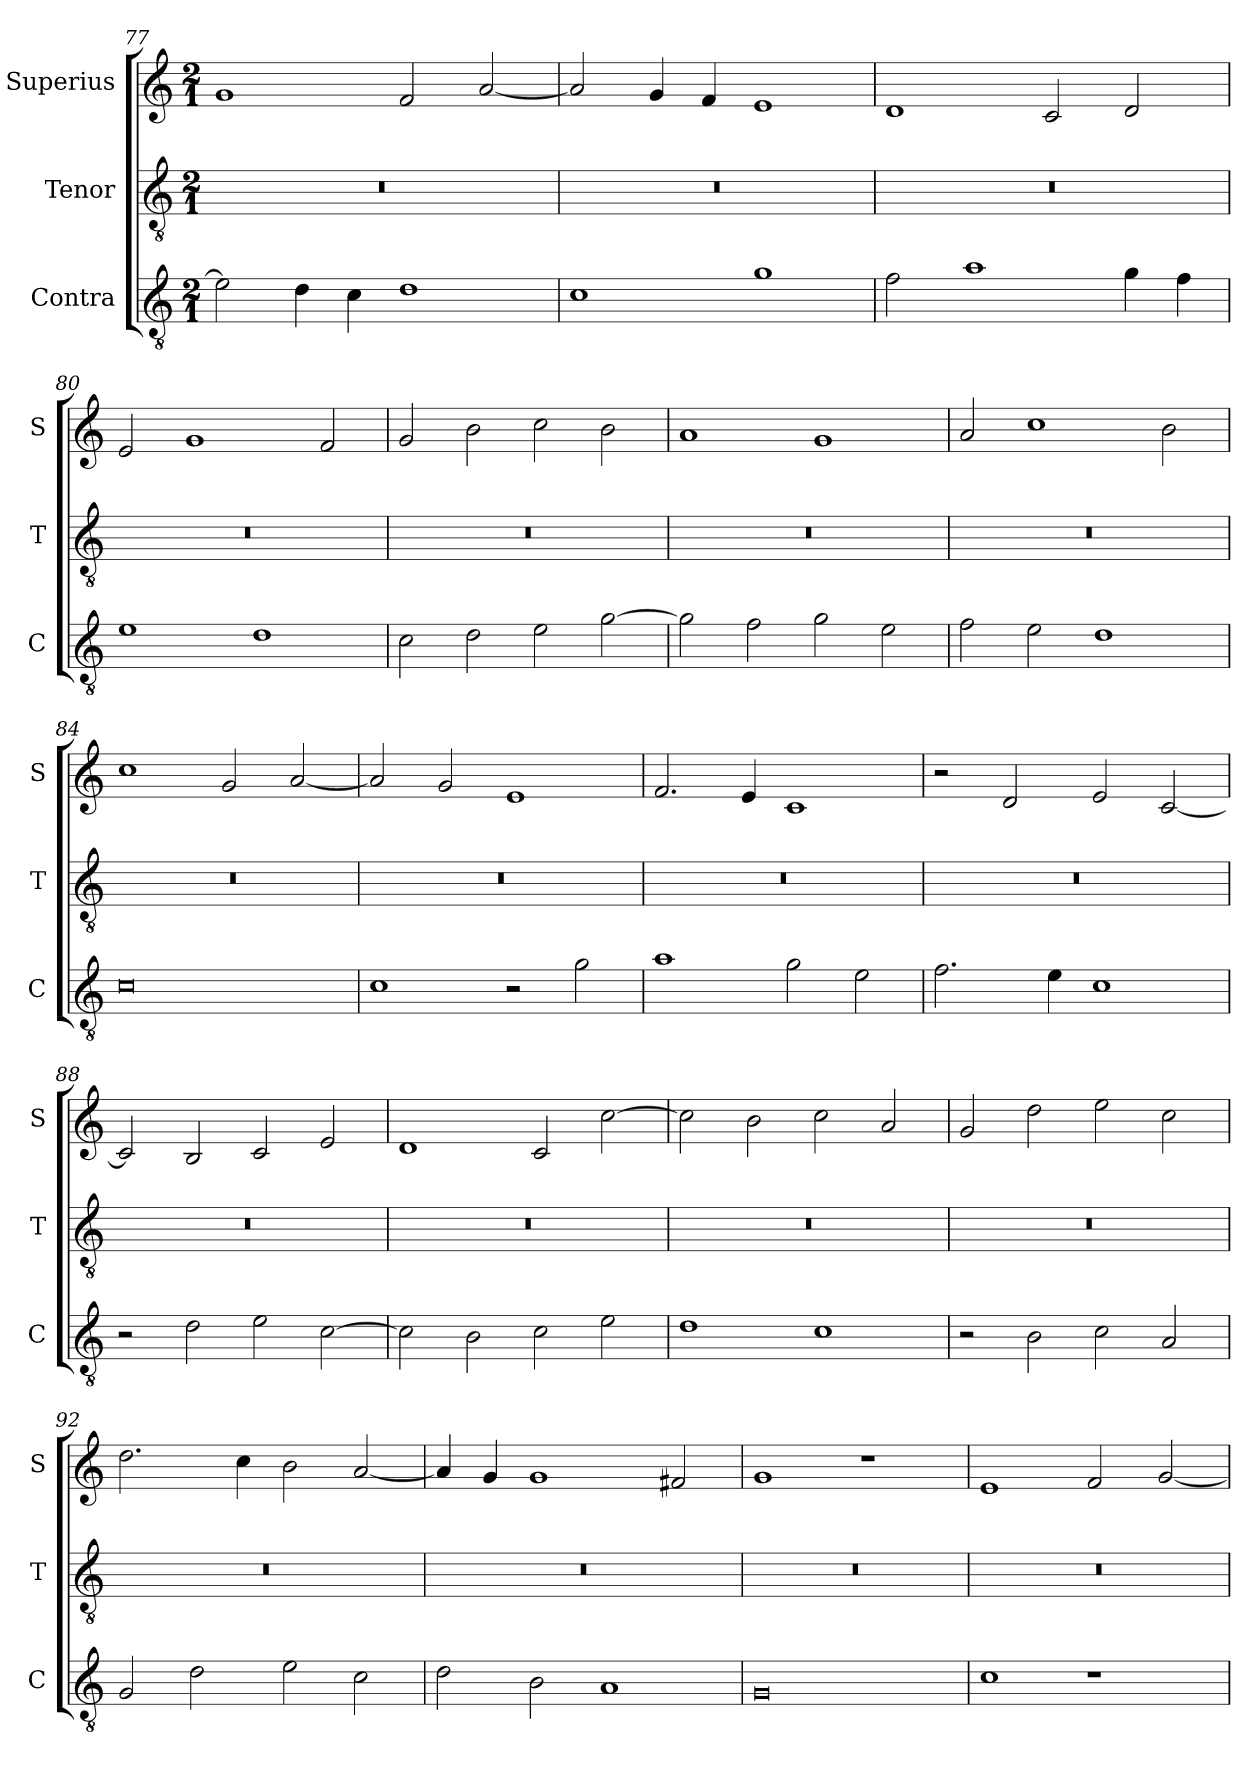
**kern	**kern	**kern
*part3	*part2	*part1
*staff3	*staff2	*staff1
*I"Contra	*I"Tenor	*I"Superius
*I'C	*I'T	*I'S
*clefGv2	*clefGv2	*clefG2
*k[]	*k[]	*k[]
*M2/1	*M2/1	*M2/1
=77	=77	=77
2e\]	0r	1g
4d\	.	.
4c\	.	.
1d	.	2f/
.	.	[2a/
=78	=78	=78
1c	0r	2a/]
.	.	4g/
.	.	4f/
1g	.	1e
=79	=79	=79
2f\	0r	1d
1a	.	.
.	.	2c/
4g\	.	2d/
4f\	.	.
=80	=80	=80
1e	0r	2e/
.	.	1g
1d	.	.
.	.	2f/
=81	=81	=81
2c\	0r	2g/
2d\	.	2b\
2e\	.	2cc\
[2g\	.	2b\
=82	=82	=82
2g\]	0r	1a
2f\	.	.
2g\	.	1g
2e\	.	.
=83	=83	=83
2f\	0r	2a/
2e\	.	1cc
1d	.	.
.	.	2b\
=84	=84	=84
0c	0r	1cc
.	.	2g/
.	.	[2a/
=85	=85	=85
1c	0r	2a/]
.	.	2g/
2r	.	1e
2g\	.	.
=86	=86	=86
1a	0r	2.f/
.	.	4e/
2g\	.	1c
2e\	.	.
=87	=87	=87
2.f\	0r	2r
.	.	2d/
4e\	.	.
1c	.	2e/
.	.	[2c/
=88	=88	=88
2r	0r	2c/]
2d\	.	2B/
2e\	.	2c/
[2c\	.	2e/
=89	=89	=89
2c\]	0r	1d
2B\	.	.
2c\	.	2c/
2e\	.	[2cc\
=90	=90	=90
1d	0r	2cc\]
.	.	2b\
1c	.	2cc\
.	.	2a/
=91	=91	=91
2r	0r	2g/
2B\	.	2dd\
2c\	.	2ee\
2A/	.	2cc\
=92	=92	=92
2G/	0r	2.dd\
2d\	.	.
.	.	4cc\
2e\	.	2b\
2c\	.	[2a/
=93	=93	=93
2d\	0r	4a/]
.	.	4g/
2B\	.	1g
1A	.	.
.	.	2f#X/
=94	=94	=94
0G	0r	1g
.	.	1r
=95	=95	=95
1c	0r	1e
1r	.	2f/
.	.	[2g/
=	=	=
*-	*-	*-
